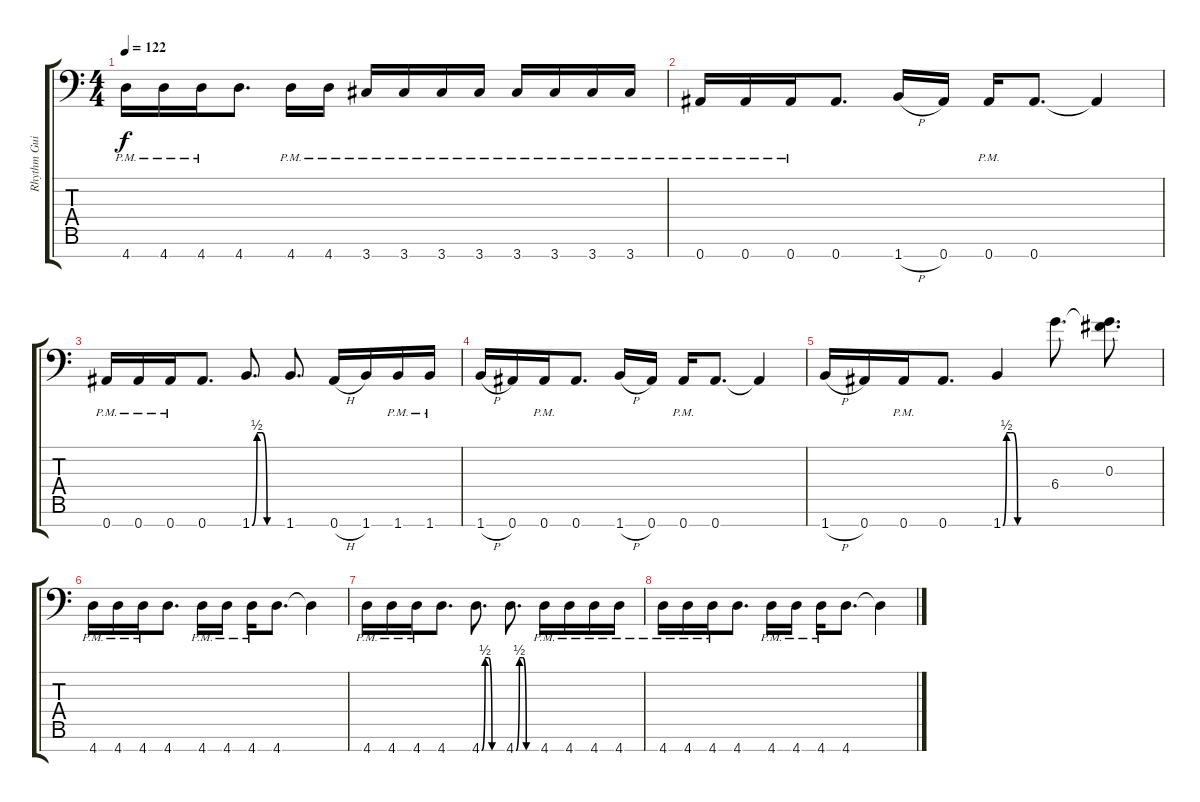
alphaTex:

\track ("Rhythm Guitar 1" "Rhythm Gui") {instrument distortionguitar}
\staff {score tabs}
\tuning (Eb4 Bb3 Gb3 Db3 Ab2 Eb2 Bb1) {hide}
\ts (4 4)
\tempo 122
\clef f4
\ks c
4.7{pm}.16{dy f} 4.7{pm}.16 4.7{pm}.16 4.7.8{d} 4.7{pm}.16 4.7{pm}.16 3.7{pm}.16 3.7{pm}.16 3.7{pm}.16 3.7{pm}.16 3.7{pm}.16 3.7{pm}.16 3.7{pm}.16 3.7{pm}.16 |
0.7{pm}.16 0.7{pm}.16 0.7{pm}.16 0.7.8{d} 1.7{h}.16 0.7.16 0.7{pm}.16 0.7.8{d} 0.7{t}.4 |
0.7{pm}.16 0.7{pm}.16 0.7{pm}.16 0.7.8{d} 1.7{be (custom 0 0 10 2 20 2 30 0 60 0)}.8{d} 1.7.8{d} 0.7{h}.16 1.7.16 1.7{pm}.16 1.7{pm}.16 |
1.7{h}.16 0.7.16 0.7{pm}.16 0.7.8{d} 1.7{h}.16 0.7.16 0.7{pm}.16 0.7.8{d} 0.7{t}.4 |
1.7{h}.16 0.7.16 0.7{pm}.16 0.7.8{d} 1.7{be (custom 0 0 5 2 10 2 14 2 20 0 30 0 60 0)}.4 6.4.8{d} (0.3 6.4{t}).8{d} |
4.7{pm}.16 4.7{pm}.16 4.7{pm}.16 4.7.8{d} 4.7{pm}.16 4.7{pm}.16 4.7{pm}.16 4.7.8{d} 4.7{t}.4 |
4.7{pm}.16 4.7{pm}.16 4.7{pm}.16 4.7.8{d} 4.7{be (custom 0 0 10 2 20 2 30 0 60 0)}.8{d} 4.7{be (custom 0 0 10 2 20 2 30 0 60 0)}.8{d} 4.7{pm}.16 4.7{pm}.16 4.7{pm}.16 4.7{pm}.16 |
4.7{pm}.16 4.7{pm}.16 4.7{pm}.16 4.7.8{d} 4.7{pm}.16 4.7{pm}.16 4.7{pm}.16 4.7.8{d} 4.7{t}.4
